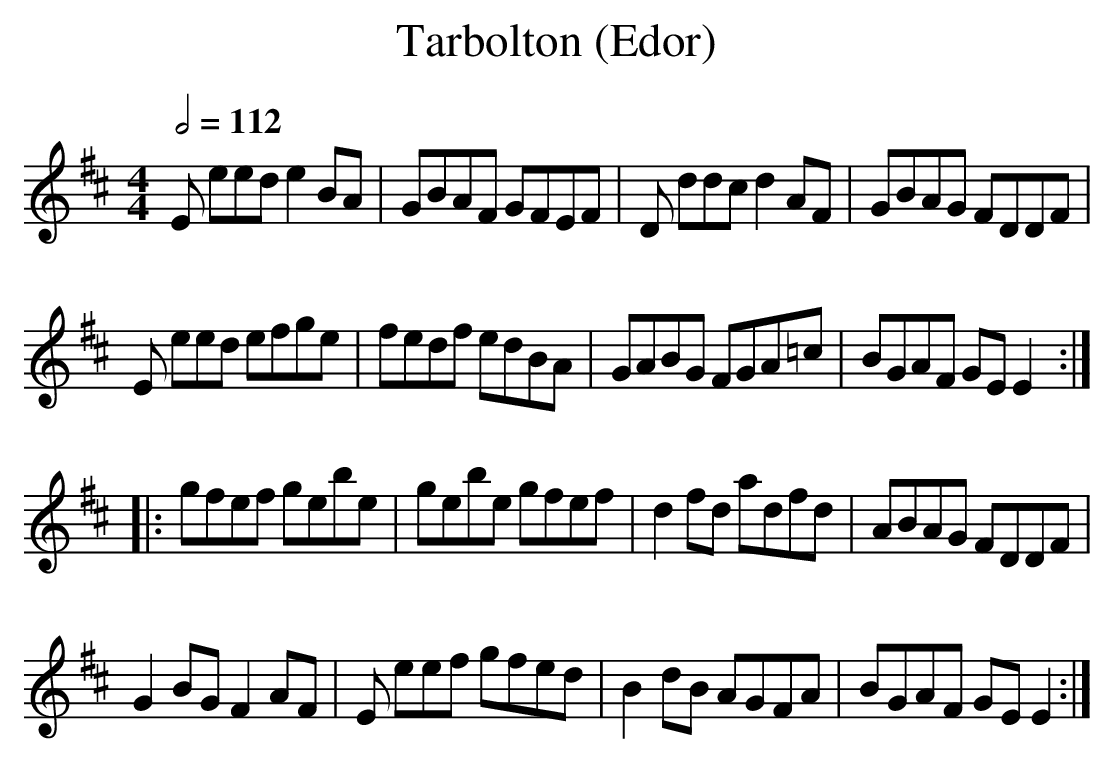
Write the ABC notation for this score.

X:1
T:Tarbolton (Edor)
Q:1/2=112
M:4/4
L:1/8
K:Edor
E eed e2BA|GBAF GFEF|D ddc d2AF|GBAG FDDF|
E eed efge|fedf edBA|GABG FGA=c|BGAF GEE2:|
|:gfef gebe|gebe gfef|d2fd adfd|ABAG FDDF|
G2BG F2AF|E eef gfed|B2 dB AGFA|BGAF GEE2:|
